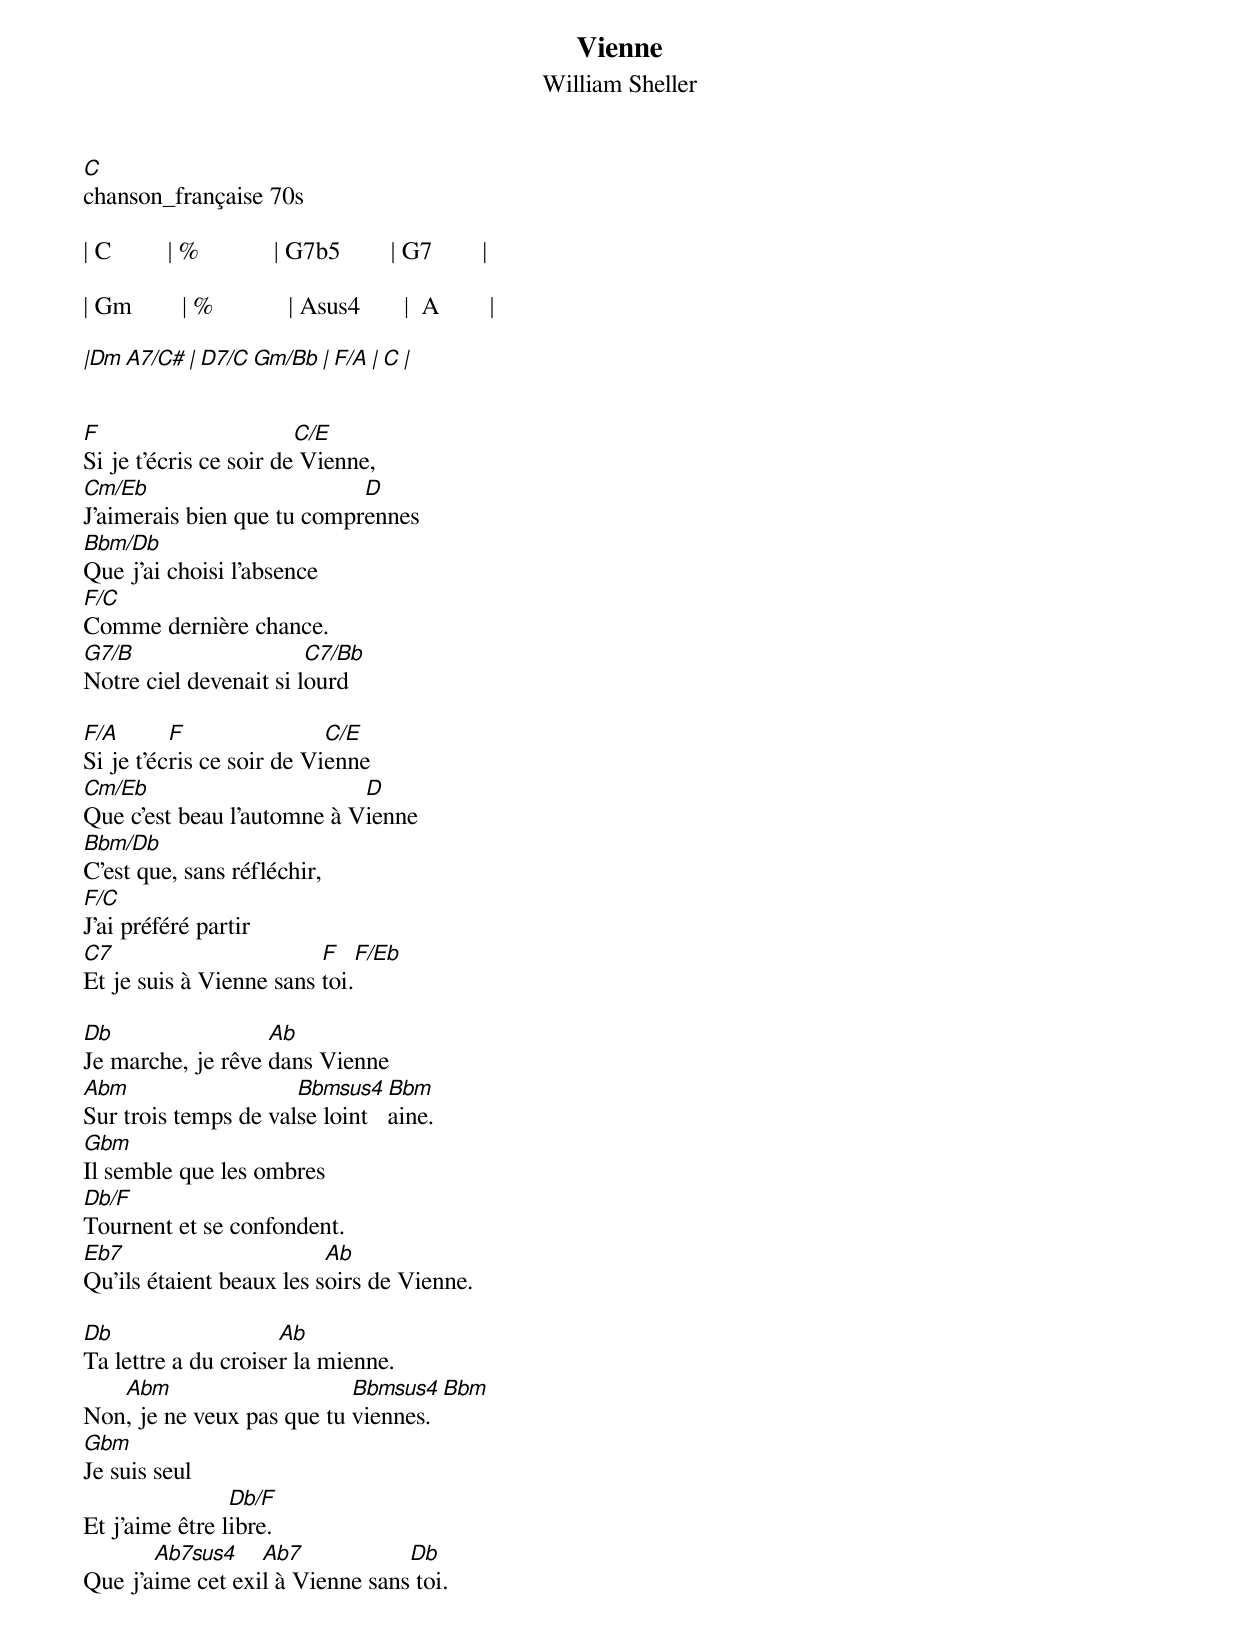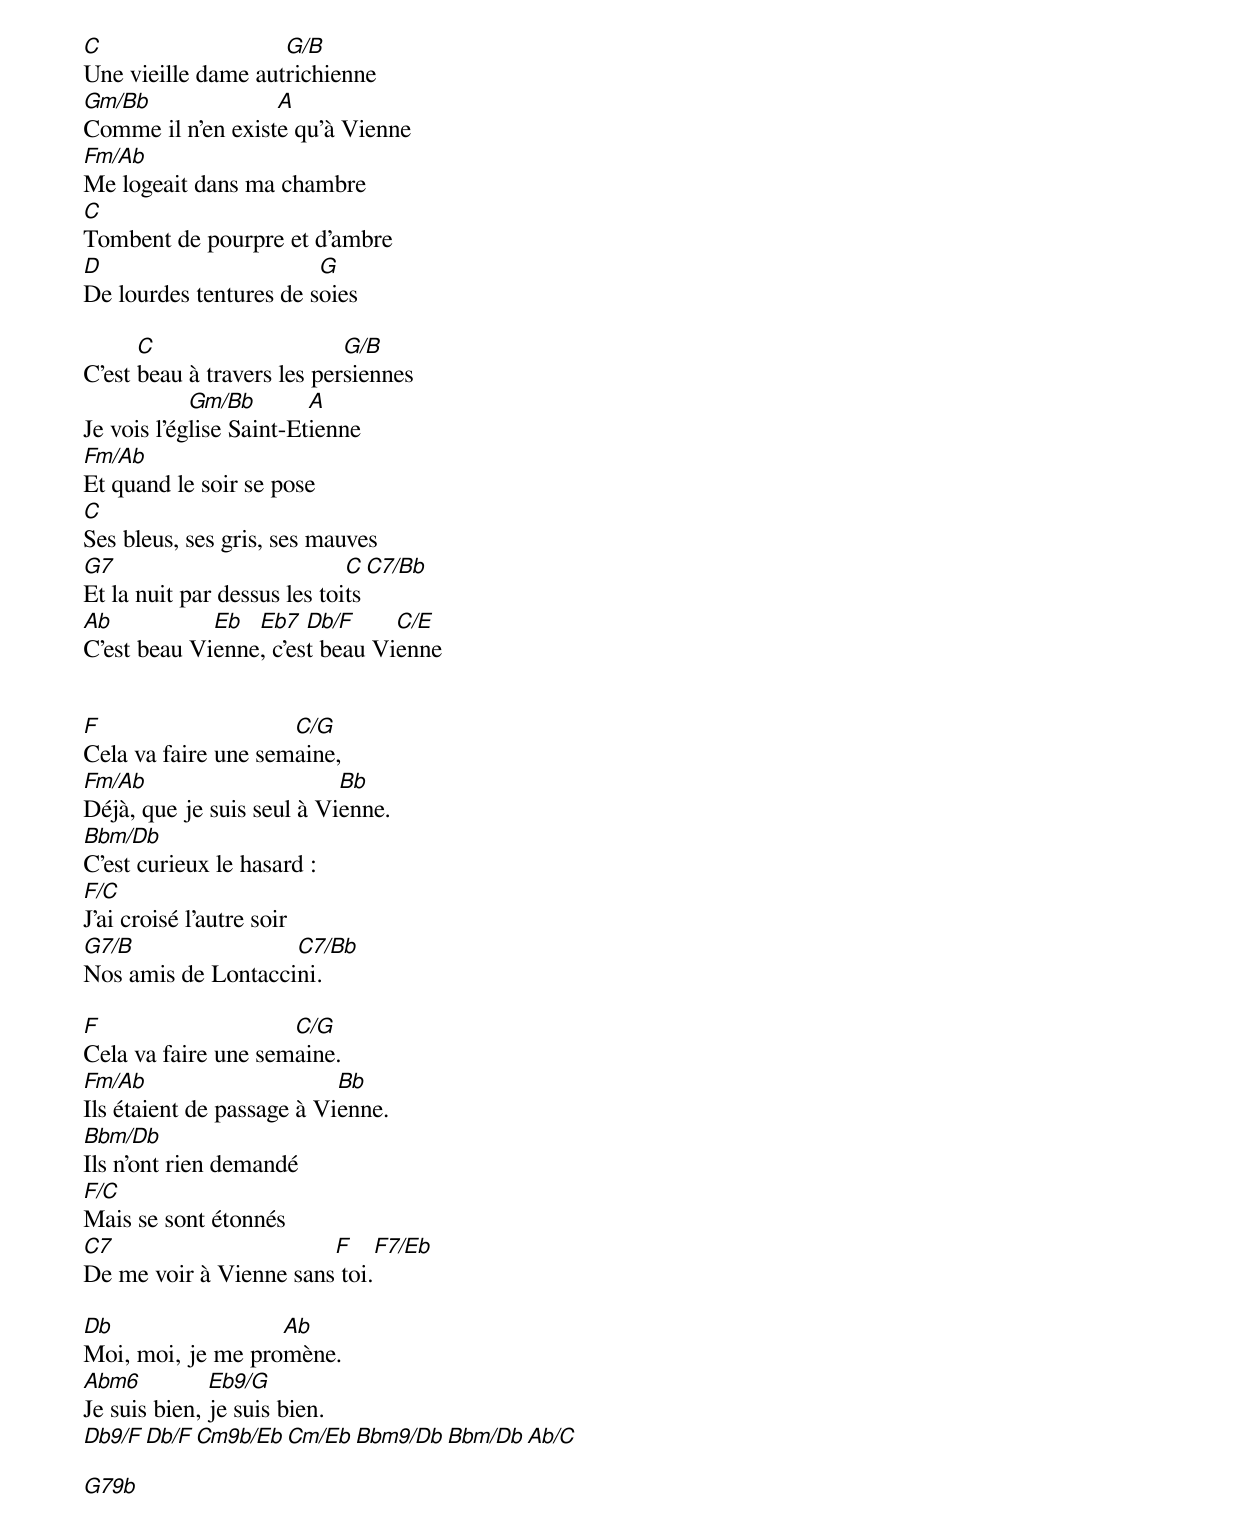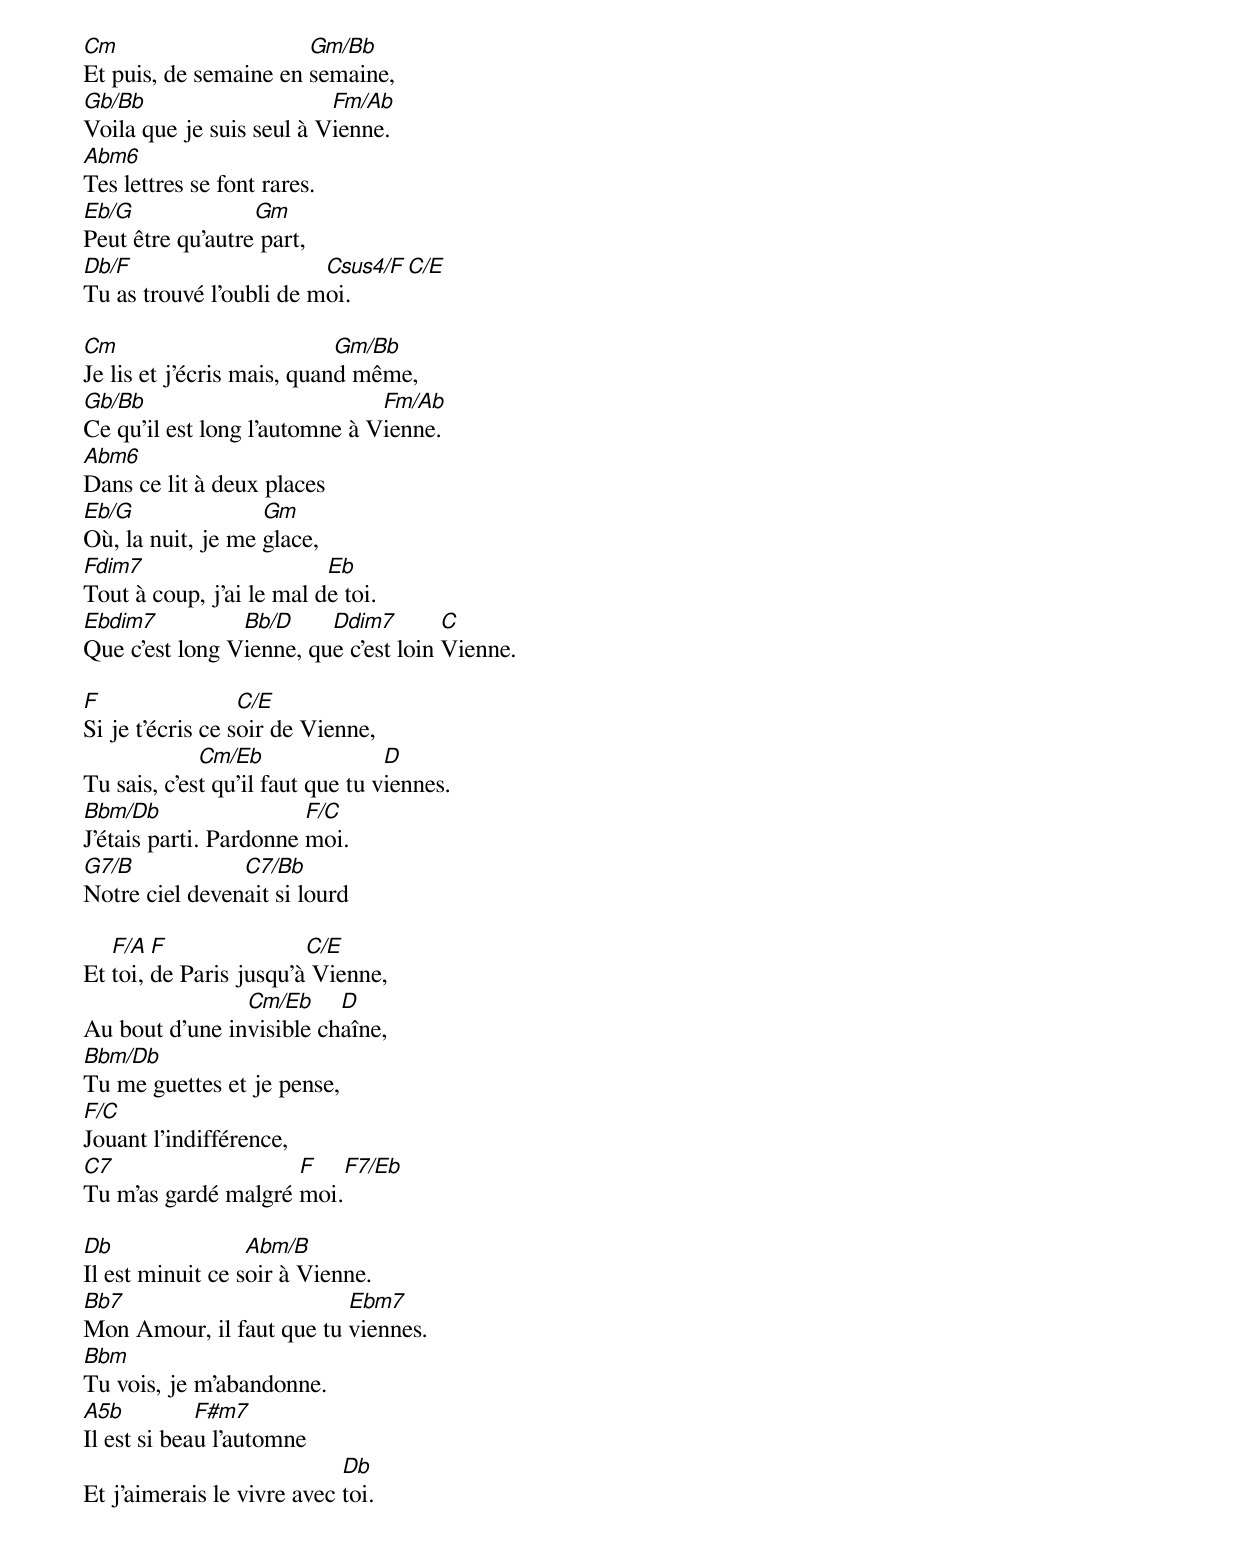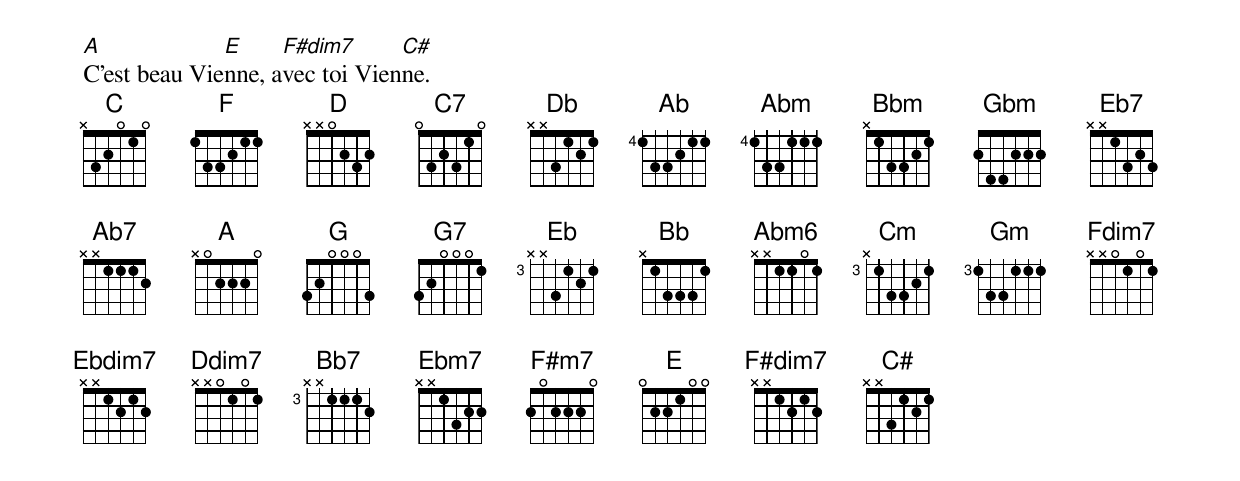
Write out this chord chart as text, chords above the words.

Vienne
William Sheller
C
chanson_française 70s

| C         | %            | G7b5        | G7        |

| Gm        | %            | Asus4       |  A        |

|Dm  A7/C#  | D7/C  Gm/Bb  | F/A         | C         |


F                       C/E
Si je t'écris ce soir de Vienne,
Cm/Eb                       D
J'aimerais bien que tu comprennes
Bbm/Db
Que j'ai choisi l'absence
F/C
Comme dernière chance.
G7/B                    C7/Bb
Notre ciel devenait si lourd

F/A       F                C/E
Si je t'écris ce soir de Vienne
Cm/Eb                       D
Que c'est beau l'automne à Vienne
Bbm/Db
C'est que, sans réfléchir,
F/C
J'ai préféré partir
C7                       F     F/Eb
Et je suis à Vienne sans toi.

Db                 Ab
Je marche, je rêve dans Vienne
Abm                   Bbmsus4 Bbm
Sur trois temps de valse lointaine.
Gbm
Il semble que les ombres
Db/F
Tournent et se confondent.
Eb7                       Ab
Qu'ils étaient beaux les soirs de Vienne.

Db                   Ab
Ta lettre a du croiser la mienne.
   Abm                     Bbmsus4  Bbm
Non, je ne veux pas que tu viennes.
Gbm
Je suis seul
                Db/F
Et j'aime être libre.
       Ab7sus4    Ab7            Db
Que j'aime cet exil à Vienne sans toi.

C                   G/B
Une vieille dame autrichienne
Gm/Bb              A
Comme il n'en existe qu'à Vienne
Fm/Ab
Me logeait dans ma chambre
C
Tombent de pourpre et d'ambre
D                       G
De lourdes tentures de soies

      C                     G/B
C'est beau à travers les persiennes
            Gm/Bb        A
Je vois l'église Saint-Etienne
Fm/Ab
Et quand le soir se pose
C
Ses bleus, ses gris, ses mauves
G7                           C    C7/Bb
Et la nuit par dessus les toits
Ab           Eb  Eb7   Db/F     C/E
C'est beau Vienne, c'est beau Vienne


F                    C/G
Cela va faire une semaine,
Fm/Ab                      Bb
Déjà, que je suis seul à Vienne.
Bbm/Db
C'est curieux le hasard :
F/C
J'ai croisé l'autre soir
G7/B                C7/Bb
Nos amis de Lontaccini.

F                    C/G
Cela va faire une semaine.
Fm/Ab                      Bb
Ils étaient de passage à Vienne.
Bbm/Db
Ils n'ont rien demandé
F/C
Mais se sont étonnés
C7                      F      F7/Eb
De me voir à Vienne sans toi.

Db                 Ab
Moi, moi, je me promène.
Abm6          Eb9/G
Je suis bien, je suis bien.
Db9/F  Db/F  Cm9b/Eb  Cm/Eb  Bbm9/Db  Bbm/Db  Ab/C

G79b


Cm                     Gm/Bb
Et puis, de semaine en semaine,
Gb/Bb                     Fm/Ab
Voila que je suis seul à Vienne.
Abm6
Tes lettres se font rares.
Eb/G              Gm
Peut être qu'autre part,
Db/F                     Csus4/F  C/E
Tu as trouvé l'oubli de moi.

Cm                          Gm/Bb
Je lis et j'écris mais, quand même,
Gb/Bb                          Fm/Ab
Ce qu'il est long l'automne à Vienne.
Abm6
Dans ce lit à deux places
Eb/G               Gm
Où, la nuit, je me glace,
Fdim7                     Eb
Tout à coup, j'ai le mal de toi.
Ebdim7          Bb/D     Ddim7        C
Que c'est long Vienne, que c'est loin Vienne.

F                 C/E
Si je t'écris ce soir de Vienne,
             Cm/Eb                D
Tu sais, c'est qu'il faut que tu viennes.
Bbm/Db                  F/C
J'étais parti. Pardonne moi.
G7/B            C7/Bb
Notre ciel devenait si lourd

   F/A  F               C/E
Et toi, de Paris jusqu'à Vienne,
                Cm/Eb     D
Au bout d'une invisible chaîne,
Bbm/Db
Tu me guettes et je pense,
F/C
Jouant l'indifférence,
C7                   F   F7/Eb
Tu m'as gardé malgré moi.

Db                Abm/B
Il est minuit ce soir à Vienne.
Bb7                       Ebm7
Mon Amour, il faut que tu viennes.
Bbm
Tu vois, je m'abandonne.
A5b          F#m7
Il est si beau l'automne
                            Db
Et j'aimerais le vivre avec toi.

A             E     F#dim7      C#
C'est beau Vienne, avec toi Vienne.
